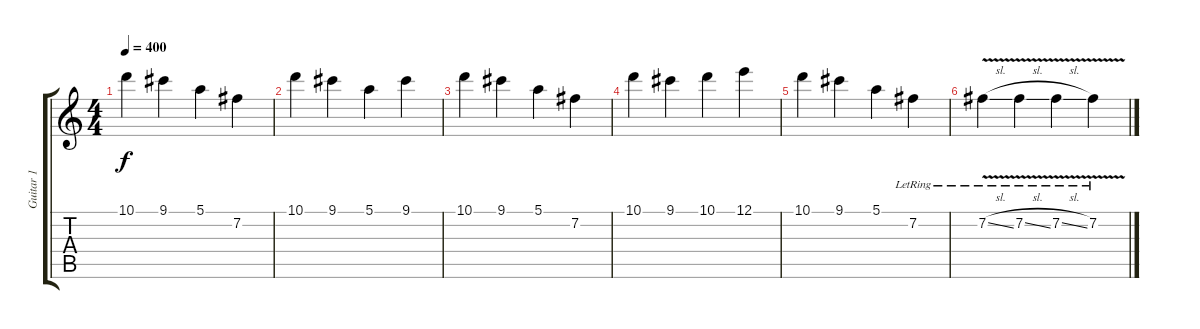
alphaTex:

\track ("Guitar 1" "Guitar 1") {instrument distortionguitar}
\staff {score tabs}
\tuning (E4 B3 G3 D3 A2 E2) {hide}
\ts (4 4)
\tempo 400
\clef g2
\ks c
10.1.4{dy f} 9.1.4 5.1.4 7.2.4 |
10.1.4 9.1.4 5.1.4 9.1.4 |
10.1.4 9.1.4 5.1.4 7.2.4 |
10.1.4 9.1.4 10.1.4 12.1.4 |
10.1.4 9.1.4 5.1.4 7.2{lr}.4 |
7.2{v sl lr}.4 7.2{v sl lr}.4 7.2{v sl lr}.4 7.2{v lr}.4
